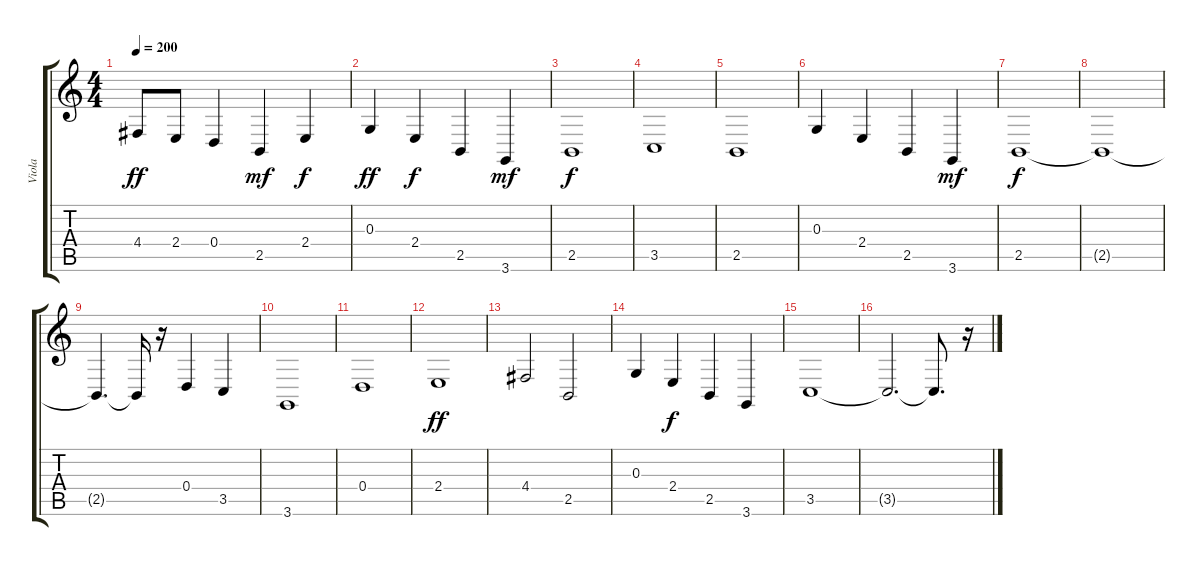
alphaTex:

\track ("Viola" "Viola") {instrument viola}
\staff {score tabs}
\tuning (E4 B3 G3 D3 A2 E2) {hide}
\ts (4 4)
\tempo 200
\clef g2
\ks c
4.4.8{dy ff} 2.4.8 0.4.4 2.5.4{dy mf} 2.4.4{dy f} |
0.3.4{dy ff} 2.4.4{dy f} 2.5.4 3.6.4{dy mf} |
2.5.1{dy f} |
3.5.1 |
2.5.1 |
0.3.4 2.4.4 2.5.4 3.6.4{dy mf} |
2.5.1{dy f} |
2.5{t}.1 |
2.5{t}.4{d} 2.5{t}.16 r.16 0.4.4 3.5.4 |
3.6.1 |
0.4.1 |
2.4.1{dy ff} |
4.4.2 2.5.2 |
0.3.4 2.4.4{dy f} 2.5.4 3.6.4 |
3.5.1 |
3.5{t}.2{d} 3.5{t}.8{d} r.16
